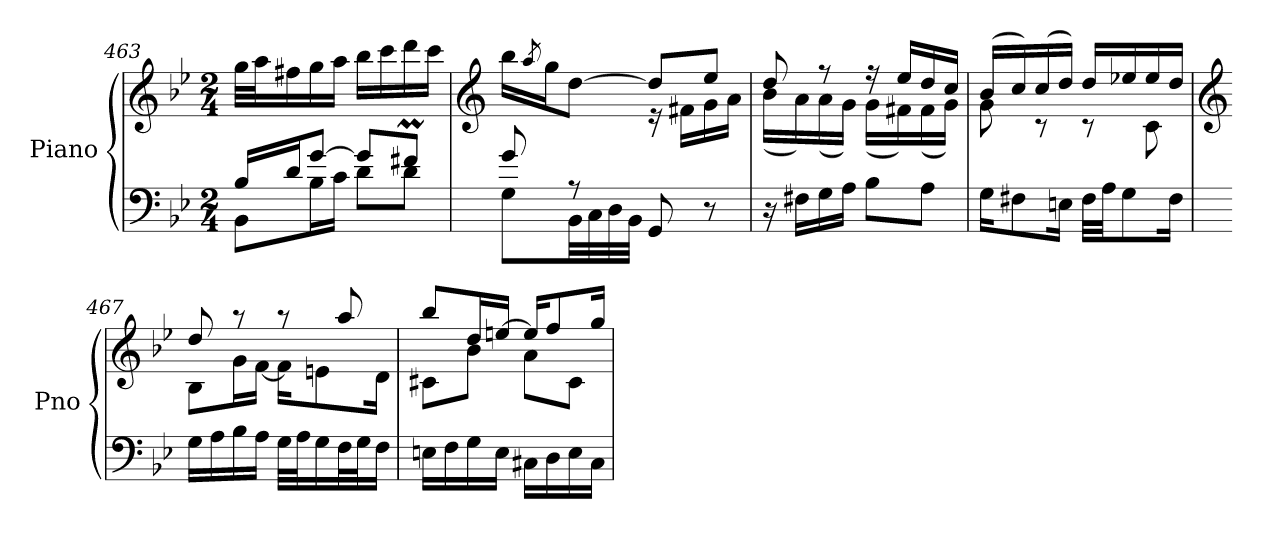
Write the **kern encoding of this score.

**kern	**kern
*part1	*part1
*staff2	*staff1
*I"Piano	*
*I'Pno	*
*clefF4	*clefG2
*k[b-e-]	*k[b-e-]
*M2/4	*M2/4
=463	=463
*^	*
16B-/LL	8BB-\L	32gg\LLL
.	.	32aa\J
16d/J	.	16ff#X\
[8g/J	16B-\L	16gg\
.	16c\JJ	16aa\JJ
8g/L]	8d\L	16bb-\LL
.	.	16ccc\
8f#Xm/J	8d\J	16ddd\
.	.	16ccc\JJ
!!LO:LB:g=z
=464	=464	=464
*	*	*clefG2
*	*	*^
8g/	8G\L	16bb-\LL	4ryy
.	.	8qaa/	.
.	.	16gg\J	.
8r	32BB-\LL	[8dd\J	.
.	32C\	.	.
.	32D\	.	.
.	32BB-\JJJ	.	.
8GG/	4ryy	8dd/L]	16r
.	.	.	16f#X\LL
8r	.	8ee-/J	16g\
.	.	.	16a\JJ
*v	*v	*	*
=465	=465	=465
16r	8dd/	(16b-\LL
16F#X\LL	.	16a\)
16G\	8r	(16a\
16A\JJ	.	16g\JJ)
8B-\L	16r	(16g\LL
.	16ee-/LL	16f#X\)
8A\J	16dd/	(16f#\
.	16cc/JJ	16g\JJ)
=466	=466	=466
16G\KL	(16b-/LL	8g\
8F#X\	16cc/)	.
.	(16cc/	8r
16En\Jk	16dd/JJ)	.
32F#\LLL	16dd/LL	8r
32A\JJ	.	.
8G\	16ee-X/	.
.	16ee-/	8c\
16F#\Jk	16dd/JJ	.
!!LO:LB:g=z	!!
=467	=467	=467
*	*clefG2	*
16G\LL	8dd/	8B-\L
16A\	.	.
16B-\	8r	16g\L
16A\JJ	.	[16f\JJ
32G\LLL	8r	16f\KL]
32A\J	.	.
16G\	.	8en\
32F\L	8aa/	.
32G\J	.	.
16F\JJ	.	16d\Jk
=468	=468	=468
16En\LL	8bb-/L	8c#X\L
16F\	.	.
16G\	16dd/L	8b-\J
16E\JJ	[16een/JJ	.
16C#X\LL	16ee/KL]	8a\L
16D\	8ff/	.
16E\	.	8c#\J
16C#\JJ	16gg/Jk	.
*	*v	*v
=	=
*-	*-
